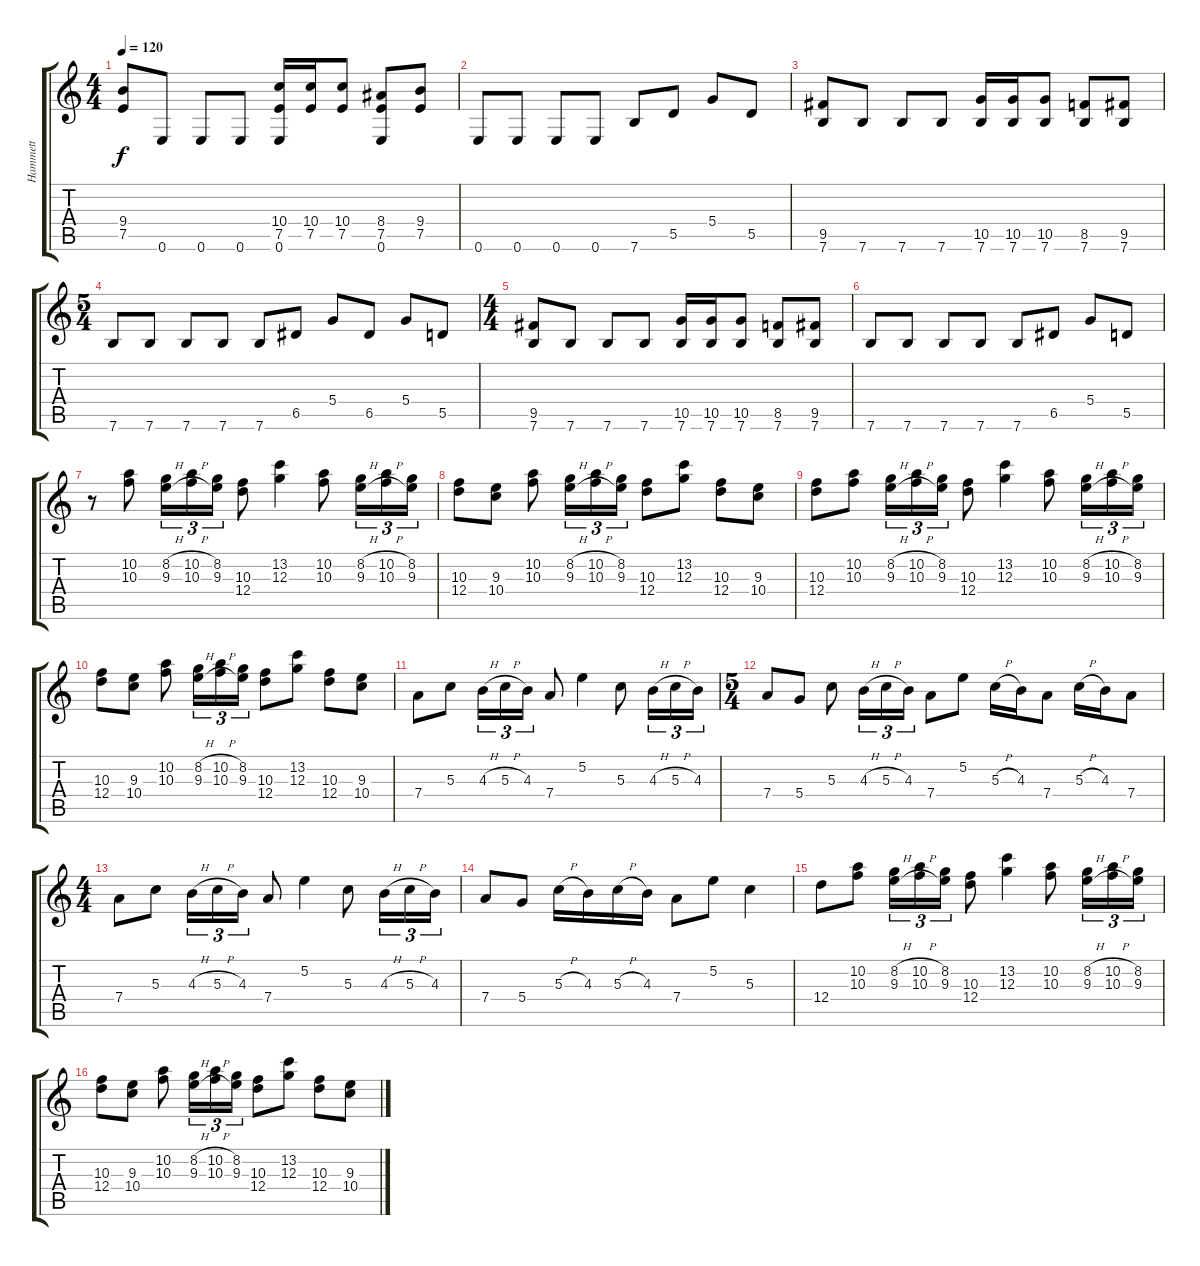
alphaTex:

\track ("Hammett" "Hammett") {instrument distortionguitar}
\staff {score tabs}
\tuning (E4 B3 G3 D3 A2 E2) {hide}
\ts (4 4)
\tempo 120
\clef g2
\ks c
(9.4 7.5).8{dy f} 0.6.8 0.6.8 0.6.8 (10.4 7.5 0.6).16 (10.4 7.5).16 (10.4 7.5).8 (8.4 7.5 0.6).8 (9.4 7.5).8 |
0.6.8 0.6.8 0.6.8 0.6.8 7.6.8 5.5.8 5.4.8 5.5.8 |
(9.5 7.6).8 7.6.8 7.6.8 7.6.8 (10.5 7.6).16 (10.5 7.6).16 (10.5 7.6).8 (8.5 7.6).8 (9.5 7.6).8 |
\ts (5 4)
7.6.8 7.6.8 7.6.8 7.6.8 7.6.8 6.5.8 5.4.8 6.5.8 5.4.8 5.5.8 |
\ts (4 4)
(9.5 7.6).8 7.6.8 7.6.8 7.6.8 (10.5 7.6).16 (10.5 7.6).16 (10.5 7.6).8 (8.5 7.6).8 (9.5 7.6).8 |
7.6.8 7.6.8 7.6.8 7.6.8 7.6.8 6.5.8 5.4.8 5.5.8 |
r.8{volume 16} (10.2 10.3).8 (8.2{h} 9.3{h}).16{tu (3 2)} (10.2{h} 10.3{h}).16{tu (3 2)} (8.2 9.3).16{tu (3 2)} (10.3 12.4).8 (13.2 12.3).4 (10.2 10.3).8 (8.2{h} 9.3{h}).16{tu (3 2)} (10.2{h} 10.3{h}).16{tu (3 2)} (8.2 9.3).16{tu (3 2)} |
(10.3 12.4).8 (9.3 10.4).8 (10.2 10.3).8 (8.2{h} 9.3{h}).16{tu (3 2)} (10.2{h} 10.3{h}).16{tu (3 2)} (8.2 9.3).16{tu (3 2)} (10.3 12.4).8 (13.2 12.3).8 (10.3 12.4).8 (9.3 10.4).8 |
(10.3 12.4).8 (10.2 10.3).8 (8.2{h} 9.3{h}).16{tu (3 2)} (10.2{h} 10.3{h}).16{tu (3 2)} (8.2 9.3).16{tu (3 2)} (10.3 12.4).8 (13.2 12.3).4 (10.2 10.3).8 (8.2{h} 9.3{h}).16{tu (3 2)} (10.2{h} 10.3{h}).16{tu (3 2)} (8.2 9.3).16{tu (3 2)} |
(10.3 12.4).8 (9.3 10.4).8 (10.2 10.3).8 (8.2{h} 9.3{h}).16{tu (3 2)} (10.2{h} 10.3{h}).16{tu (3 2)} (8.2 9.3).16{tu (3 2)} (10.3 12.4).8 (13.2 12.3).8 (10.3 12.4).8 (9.3 10.4).8 |
7.4.8 5.3.8 4.3{h}.16{tu (3 2)} 5.3{h}.16{tu (3 2)} 4.3.16{tu (3 2)} 7.4.8 5.2.4 5.3.8 4.3{h}.16{tu (3 2)} 5.3{h}.16{tu (3 2)} 4.3.16{tu (3 2)} |
\ts (5 4)
7.4.8 5.4.8 5.3.8 4.3{h}.16{tu (3 2)} 5.3{h}.16{tu (3 2)} 4.3.16{tu (3 2)} 7.4.8 5.2.8 5.3{h}.16 4.3.16 7.4.8 5.3{h}.16 4.3.16 7.4.8 |
\ts (4 4)
7.4.8 5.3.8 4.3{h}.16{tu (3 2)} 5.3{h}.16{tu (3 2)} 4.3.16{tu (3 2)} 7.4.8 5.2.4 5.3.8 4.3{h}.16{tu (3 2)} 5.3{h}.16{tu (3 2)} 4.3.16{tu (3 2)} |
7.4.8 5.4.8 5.3{h}.16 4.3.16 5.3{h}.16 4.3.16 7.4.8 5.2.8 5.3.4 |
12.4.8 (10.2 10.3).8 (8.2{h} 9.3{h}).16{tu (3 2)} (10.2{h} 10.3{h}).16{tu (3 2)} (8.2 9.3).16{tu (3 2)} (10.3 12.4).8 (13.2 12.3).4 (10.2 10.3).8 (8.2{h} 9.3{h}).16{tu (3 2)} (10.2{h} 10.3{h}).16{tu (3 2)} (8.2 9.3).16{tu (3 2)} |
(10.3 12.4).8 (9.3 10.4).8 (10.2 10.3).8 (8.2{h} 9.3{h}).16{tu (3 2)} (10.2{h} 10.3{h}).16{tu (3 2)} (8.2 9.3).16{tu (3 2)} (10.3 12.4).8 (13.2 12.3).8 (10.3 12.4).8 (9.3 10.4).8
